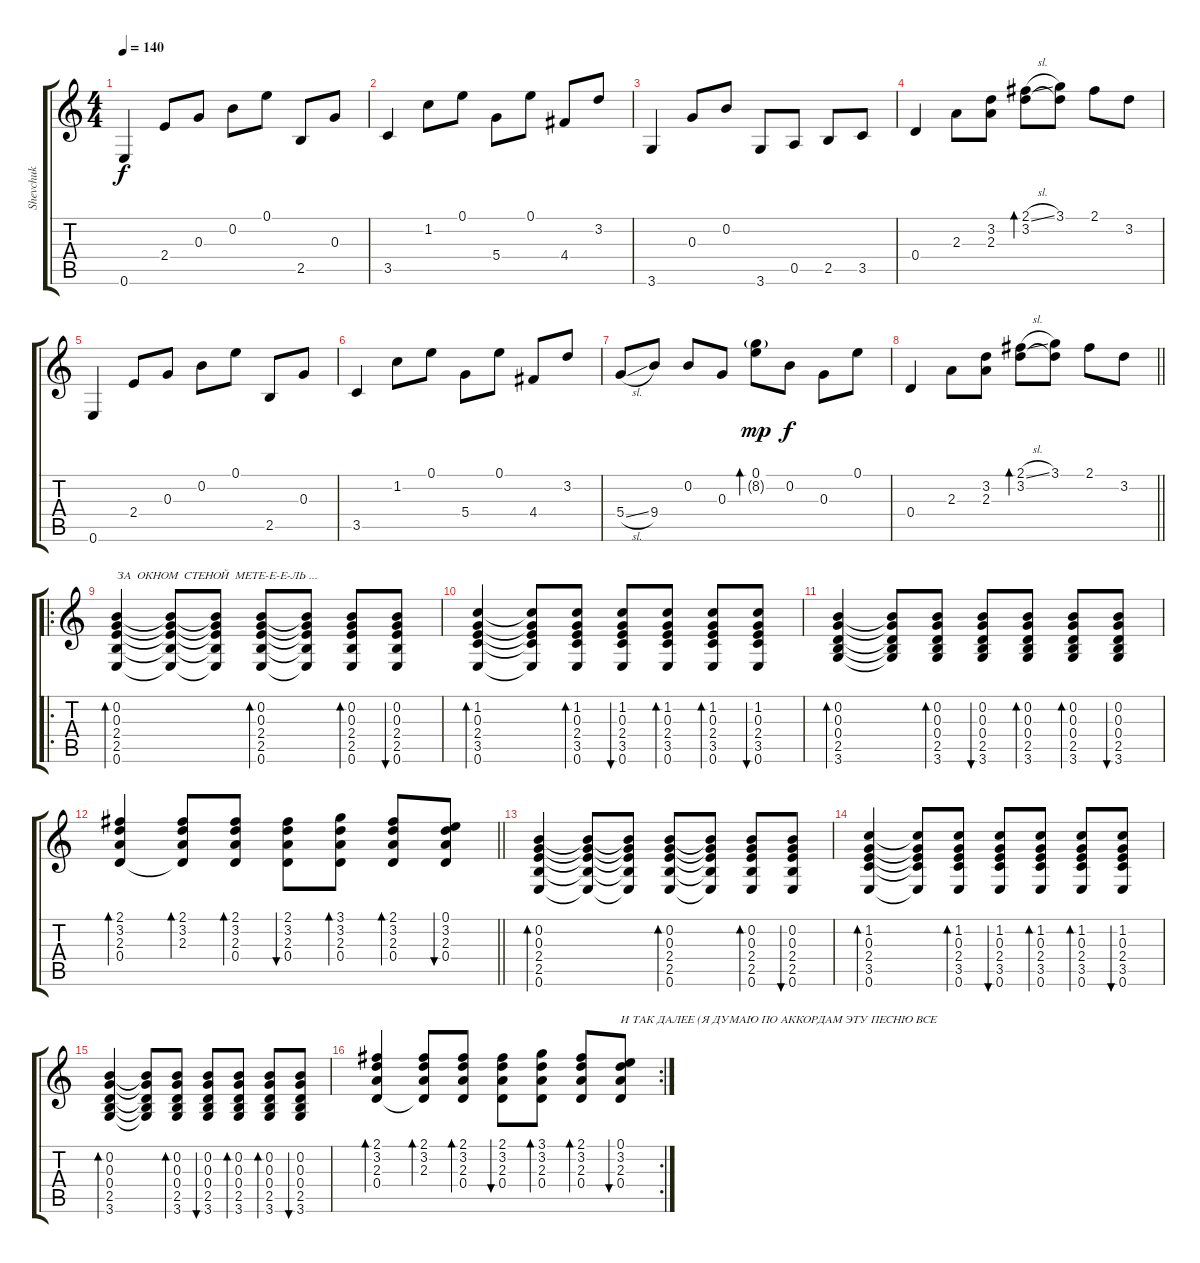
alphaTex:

\track ("Shevchuk" "Shevchuk") {instrument acousticguitarnylon}
\staff {score tabs}
\tuning (E4 B3 G3 D3 A2 E2) {hide}
\ts (4 4)
\tempo 140
\clef g2
\ks c
0.6.4{dy f volume 11} 2.4.8{volume 7} 0.3.8 0.2.8 0.1.8 2.5.8{volume 10} 0.3.8{volume 8} |
3.5.4{volume 10} 1.2.8{volume 7} 0.1.8 5.4.8{volume 10} 0.1.8{volume 7} 4.4.8{volume 10} 3.2.8{volume 7} |
3.6.4{volume 10} 0.3.8{volume 7} 0.2.8 3.6.8{volume 10} 0.5.8 2.5.8 3.5.8 |
0.4.4 2.3.8 (3.2 2.3).8 (2.1{sl} 3.2).8{bd 240} (3.1 3.2{t}).8 2.1.8 3.2.8 |
0.6.4 2.4.8{volume 7} 0.3.8 0.2.8 0.1.8 2.5.8{volume 10} 0.3.8{volume 8} |
3.5.4{volume 10} 1.2.8{volume 7} 0.1.8 5.4.8{volume 10} 0.1.8{volume 7} 4.4.8{volume 10} 3.2.8{volume 7} |
5.4{sl}.8{volume 10} 9.4.8 0.2.8{volume 7} 0.3.8 (0.1 8.2{g}).8{bd 480 dy mp volume 8} 0.2.8{dy f} 0.3.8{volume 7} 0.1.8 |
\barLineRight lightlight
0.4.4{volume 10} 2.3.8 (3.2 2.3).8 (2.1{sl} 3.2).8{bd 240} (3.1 3.2{t}).8 2.1.8 3.2.8 |
\ro
(0.2 0.3 2.4 2.5 0.6).4{bd 120 txt "ЗА  ОКНОМ  СТЕНОЙ  МЕТЕ-Е-Е-ЛЬ ..."} (0.2{t} 0.3{t} 2.4{t} 2.5{t} 0.6{t}).8 (0.2{t} 0.3{t} 2.4{t} 2.5{t} 0.6{t}).8 (0.2 0.3 2.4 2.5 0.6).8{bd 120} (0.2{t} 0.3{t} 2.4{t} 2.5{t} 0.6{t}).8 (0.2 0.3 2.4 2.5 0.6).8{bd 60} (0.2 0.3 2.4 2.5 0.6).8{bu 60} |
(1.2 0.3 2.4 3.5 0.6).4{bd 120} (1.2{t} 0.3{t} 2.4{t} 3.5{t} 0.6{t}).8 (1.2 0.3 2.4 3.5 0.6).8{bd 60} (1.2 0.3 2.4 3.5 0.6).8{bu 60} (1.2 0.3 2.4 3.5 0.6).8{bd 60} (1.2 0.3 2.4 3.5 0.6).8{bd 60} (1.2 0.3 2.4 3.5 0.6).8{bu 60} |
(0.2 0.3 0.4 2.5 3.6).4{bd 120} (0.2{t} 0.3{t} 0.4{t} 2.5{t} 3.6{t}).8 (0.2 0.3 0.4 2.5 3.6).8{bd 60} (0.2 0.3 0.4 2.5 3.6).8{bu 60} (0.2 0.3 0.4 2.5 3.6).8{bd 60} (0.2 0.3 0.4 2.5 3.6).8{bd 60} (0.2 0.3 0.4 2.5 3.6).8{bu 60} |
\barLineRight lightlight
(2.1 3.2 2.3 0.4).4{bd 120} (2.1 3.2 2.3 0.4{t}).8{bd 60} (2.1 3.2 2.3 0.4).8{bd 60} (2.1 3.2 2.3 0.4).8{bu 60} (3.1 3.2 2.3 0.4).8{bd 60} (2.1 3.2 2.3 0.4).8{bd 60} (0.1 3.2 2.3 0.4).8{bu 60} |
(0.2 0.3 2.4 2.5 0.6).4{bd 120} (0.2{t} 0.3{t} 2.4{t} 2.5{t} 0.6{t}).8 (0.2{t} 0.3{t} 2.4{t} 2.5{t} 0.6{t}).8 (0.2 0.3 2.4 2.5 0.6).8{bd 120} (0.2{t} 0.3{t} 2.4{t} 2.5{t} 0.6{t}).8 (0.2 0.3 2.4 2.5 0.6).8{bd 60} (0.2 0.3 2.4 2.5 0.6).8{bu 60} |
(1.2 0.3 2.4 3.5 0.6).4{bd 120} (1.2{t} 0.3{t} 2.4{t} 3.5{t} 0.6{t}).8 (1.2 0.3 2.4 3.5 0.6).8{bd 60} (1.2 0.3 2.4 3.5 0.6).8{bu 60} (1.2 0.3 2.4 3.5 0.6).8{bd 60} (1.2 0.3 2.4 3.5 0.6).8{bd 60} (1.2 0.3 2.4 3.5 0.6).8{bu 60} |
(0.2 0.3 0.4 2.5 3.6).4{bd 120} (0.2{t} 0.3{t} 0.4{t} 2.5{t} 3.6{t}).8 (0.2 0.3 0.4 2.5 3.6).8{bd 60} (0.2 0.3 0.4 2.5 3.6).8{bu 60} (0.2 0.3 0.4 2.5 3.6).8{bd 60} (0.2 0.3 0.4 2.5 3.6).8{bd 60} (0.2 0.3 0.4 2.5 3.6).8{bu 60} |
\rc 2
(2.1 3.2 2.3 0.4).4{bd 120} (2.1 3.2 2.3 0.4{t}).8{bd 60} (2.1 3.2 2.3 0.4).8{bd 60} (2.1 3.2 2.3 0.4).8{bu 60} (3.1 3.2 2.3 0.4).8{bd 60} (2.1 3.2 2.3 0.4).8{bd 60} (0.1 3.2 2.3 0.4).8{bu 60 txt "И ТАК ДАЛЕЕ (Я ДУМАЮ ПО АККОРДАМ ЭТУ ПЕСНЮ ВСЕ "}
